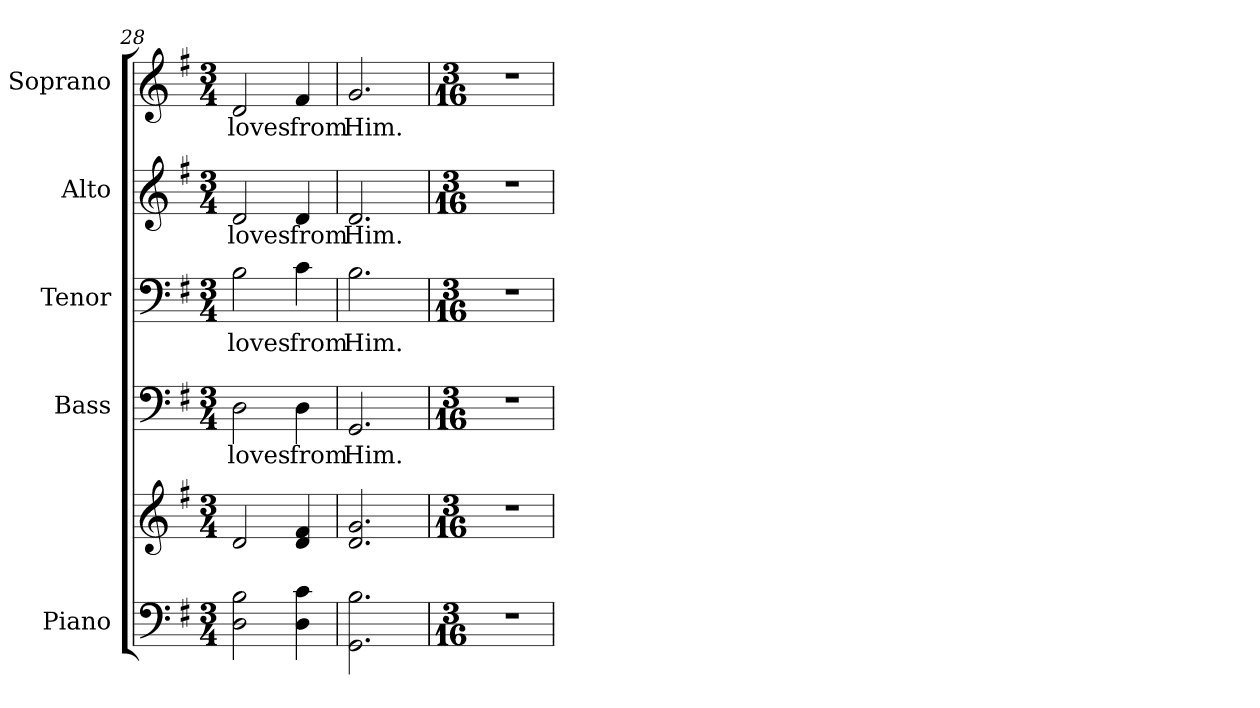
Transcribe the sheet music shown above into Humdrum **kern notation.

**kern	**kern	**kern	**text	**kern	**text	**kern	**text	**kern	**text
*part5	*part5	*part4	*part4	*part3	*part3	*part2	*part2	*part1	*part1
*staff6	*staff5	*staff4	*staff4	*staff3	*staff3	*staff2	*staff2	*staff1	*staff1
*I"Piano	*	*I"Bass	*	*I"Tenor	*	*I"Alto	*	*I"Soprano	*
*I'Pno.	*	*I'B.	*	*I'T.	*	*I'A.	*	*I'S.	*
*clefF4	*clefG2	*clefF4	*	*clefF4	*	*clefG2	*	*clefG2	*
*k[f#]	*k[f#]	*k[f#]	*	*k[f#]	*	*k[f#]	*	*k[f#]	*
*G:	*G:	*G:	*	*G:	*	*G:	*	*G:	*
*M3/4	*M3/4	*M3/4	*	*M3/4	*	*M3/4	*	*M3/4	*
=28	=28	=28	=28	=28	=28	=28	=28	=28	=28
!	!	!	!LO:LY:b:color=#000000	!	!	!	!	!	!
!	!	!	!	!	!LO:LY:b:color=#000000	!	!	!	!
!	!	!	!	!	!	!	!LO:LY:b:color=#000000	!	!
!	!	!	!	!	!	!	!	!	!LO:LY:b:color=#000000
2Di\ 2Bi	2di/	2Di\	loves	2Bi\	loves	2di/	loves	2di/	loves
!	!	!	!LO:LY:b:color=#000000	!	!	!	!	!	!
!	!	!	!	!	!LO:LY:b:color=#000000	!	!	!	!
!	!	!	!	!	!	!	!LO:LY:b:color=#000000	!	!
!	!	!	!	!	!	!	!	!	!LO:LY:b:color=#000000
4Di\ 4ci	4di/ 4f#i	4Di\	from	4ci\	from	4di/	from	4f#i/	from
!!LO:PB:g=z
=29	=29	=29	=29	=29	=29	=29	=29	=29	=29
!	!	!	!LO:LY:b:color=#000000	!	!	!	!	!	!
!	!	!	!	!	!LO:LY:b:color=#000000	!	!	!	!
!	!	!	!	!	!	!	!LO:LY:b:color=#000000	!	!
!	!	!	!	!	!	!	!	!	!LO:LY:b:color=#000000
2.GGi\ 2.Bi	2.di/ 2.gi	2.GGi/	Him.	2.Bi\	Him.	2.di/	Him.	2.gi/	Him.
=30	=30	=30	=30	=30	=30	=30	=30	=30	=30
*M3/16	*M3/16	*M3/16	*	*M3/16	*	*M3/16	*	*M3/16	*
!LO:N:vis=1	!LO:N:vis=1	!LO:N:vis=1	!	!LO:N:vis=1	!	!LO:N:vis=1	!	!LO:N:vis=1	!
8.r	8.r	8.r	.	8.r	.	8.r	.	8.r	.
=	=	=	=	=	=	=	=	=	=
*-	*-	*-	*-	*-	*-	*-	*-	*-	*-
